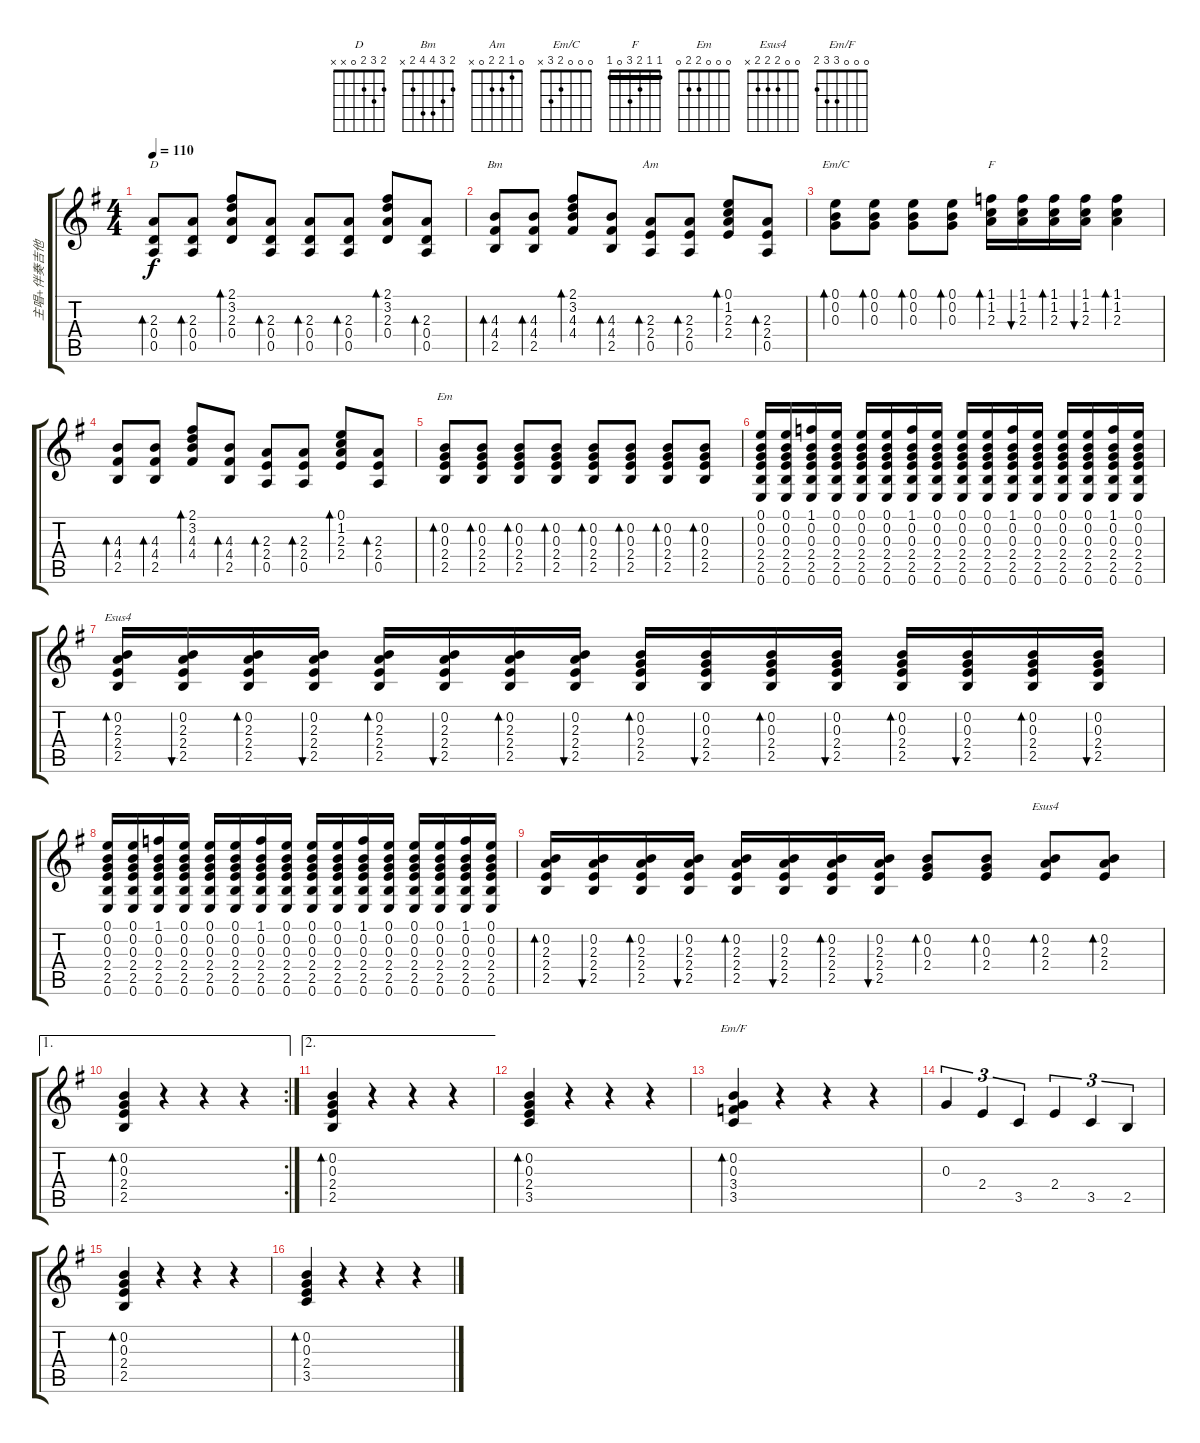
\track ("主唱+伴奏吉他" "主唱+伴奏吉他") {instrument acousticguitarsteel}
\staff {score tabs}
\tuning (E4 B3 G3 D3 A2 E2) {hide}
\chord ("D" 2 3 2 0 x x)
\chord ("Bm" 2 3 4 4 2 x)
\chord ("Am" 0 1 2 2 0 x)
\chord ("Em/C" 0 0 0 2 3 x)
\chord ("F" 1 1 2 3 0 1) {barre 1}
\chord ("Em" 0 0 0 2 2 0)
\chord ("Esus4" 0 0 2 2 2 0)
\chord ("Esus4" 0 0 2 2 2 x)
\chord ("Em/F" 0 0 0 3 3 2)
\ts (4 4)
\tempo 110
\clef g2
\ks g
(2.3 0.4 0.5).8{bd 60 ch "D" dy f} (2.3 0.4 0.5).8{bd 60} (2.1 3.2 2.3 0.4).8{bd 60} (2.3 0.4 0.5).8{bd 60} (2.3 0.4 0.5).8{bd 60} (2.3 0.4 0.5).8{bd 60} (2.1 3.2 2.3 0.4).8{bd 60} (2.3 0.4 0.5).8{bd 60} |
(4.3 4.4 2.5).8{bd 60 ch "Bm"} (4.3 4.4 2.5).8{bd 60} (2.1 3.2 4.3 4.4).8{bd 60} (4.3 4.4 2.5).8{bd 60} (2.3 2.4 0.5).8{bd 60 ch "Am"} (2.3 2.4 0.5).8{bd 60} (0.1 1.2 2.3 2.4).8{bd 60} (2.3 2.4 0.5).8{bd 60} |
(0.1 0.2 0.3).8{bd 60 ch "Em/C"} (0.1 0.2 0.3).8{bd 60} (0.1 0.2 0.3).8{bd 60} (0.1 0.2 0.3).8{bd 60} (1.1 1.2 2.3).16{bd 60 ch "F"} (1.1 1.2 2.3).16{bu 60} (1.1 1.2 2.3).16{bd 60} (1.1 1.2 2.3).16{bu 60} (1.1 1.2 2.3).4{bd 60} |
(4.3 4.4 2.5).8{bd 60} (4.3 4.4 2.5).8{bd 60} (2.1 3.2 4.3 4.4).8{bd 60} (4.3 4.4 2.5).8{bd 60} (2.3 2.4 0.5).8{bd 60} (2.3 2.4 0.5).8{bd 60} (0.1 1.2 2.3 2.4).8{bd 60} (2.3 2.4 0.5).8{bd 60} |
(0.2 0.3 2.4 2.5).8{bd 60 ch "Em"} (0.2 0.3 2.4 2.5).8{bd 60} (0.2 0.3 2.4 2.5).8{bd 60} (0.2 0.3 2.4 2.5).8{bd 60} (0.2 0.3 2.4 2.5).8{bd 60} (0.2 0.3 2.4 2.5).8{bd 60} (0.2 0.3 2.4 2.5).8{bd 60} (0.2 0.3 2.4 2.5).8{bd 60} |
(0.1 0.2 0.3 2.4 2.5 0.6).16 (0.1 0.2 0.3 2.4 2.5 0.6).16 (1.1 0.2 0.3 2.4 2.5 0.6).16 (0.1 0.2 0.3 2.4 2.5 0.6).16 (0.1 0.2 0.3 2.4 2.5 0.6).16 (0.1 0.2 0.3 2.4 2.5 0.6).16 (1.1 0.2 0.3 2.4 2.5 0.6).16 (0.1 0.2 0.3 2.4 2.5 0.6).16 (0.1 0.2 0.3 2.4 2.5 0.6).16 (0.1 0.2 0.3 2.4 2.5 0.6).16 (1.1 0.2 0.3 2.4 2.5 0.6).16 (0.1 0.2 0.3 2.4 2.5 0.6).16 (0.1 0.2 0.3 2.4 2.5 0.6).16 (0.1 0.2 0.3 2.4 2.5 0.6).16 (1.1 0.2 0.3 2.4 2.5 0.6).16 (0.1 0.2 0.3 2.4 2.5 0.6).16 |
(0.2 2.3 2.4 2.5).16{bd 60 ch "Esus4"} (0.2 2.3 2.4 2.5).16{bu 60} (0.2 2.3 2.4 2.5).16{bd 60} (0.2 2.3 2.4 2.5).16{bu 60} (0.2 2.3 2.4 2.5).16{bd 60} (0.2 2.3 2.4 2.5).16{bu 60} (0.2 2.3 2.4 2.5).16{bd 60} (0.2 2.3 2.4 2.5).16{bu 60} (0.2 0.3 2.4 2.5).16{bd 60} (0.2 0.3 2.4 2.5).16{bu 60} (0.2 0.3 2.4 2.5).16{bd 60} (0.2 0.3 2.4 2.5).16{bu 60} (0.2 0.3 2.4 2.5).16{bd 60} (0.2 0.3 2.4 2.5).16{bu 60} (0.2 0.3 2.4 2.5).16{bd 60} (0.2 0.3 2.4 2.5).16{bu 60} |
(0.1 0.2 0.3 2.4 2.5 0.6).16 (0.1 0.2 0.3 2.4 2.5 0.6).16 (1.1 0.2 0.3 2.4 2.5 0.6).16 (0.1 0.2 0.3 2.4 2.5 0.6).16 (0.1 0.2 0.3 2.4 2.5 0.6).16 (0.1 0.2 0.3 2.4 2.5 0.6).16 (1.1 0.2 0.3 2.4 2.5 0.6).16 (0.1 0.2 0.3 2.4 2.5 0.6).16 (0.1 0.2 0.3 2.4 2.5 0.6).16 (0.1 0.2 0.3 2.4 2.5 0.6).16 (1.1 0.2 0.3 2.4 2.5 0.6).16 (0.1 0.2 0.3 2.4 2.5 0.6).16 (0.1 0.2 0.3 2.4 2.5 0.6).16 (0.1 0.2 0.3 2.4 2.5 0.6).16 (1.1 0.2 0.3 2.4 2.5 0.6).16 (0.1 0.2 0.3 2.4 2.5 0.6).16 |
(0.2 2.3 2.4 2.5).16{bd 60} (0.2 2.3 2.4 2.5).16{bu 60} (0.2 2.3 2.4 2.5).16{bd 60} (0.2 2.3 2.4 2.5).16{bu 60} (0.2 2.3 2.4 2.5).16{bd 60} (0.2 2.3 2.4 2.5).16{bu 60} (0.2 2.3 2.4 2.5).16{bd 60} (0.2 2.3 2.4 2.5).16{bu 60} (0.2 0.3 2.4).8{bd 60} (0.2 0.3 2.4).8{bd 60} (0.2 2.3 2.4).8{bd 60 ch "Esus4"} (0.2 2.3 2.4).8{bd 60} |
\ae 1
\rc 2
(0.2 0.3 2.4 2.5).4{bd 480} r.4 r.4 r.4 |
\ae 2
(0.2 0.3 2.4 2.5).4{bd 480} r.4 r.4 r.4 |
(0.2 0.3 2.4 3.5).4{bd 480} r.4 r.4 r.4 |
(0.2 0.3 3.4 3.5).4{bd 480 ch "Em/F"} r.4 r.4 r.4 |
0.3.4{tu (3 2)} 2.4.4{tu (3 2)} 3.5.4{tu (3 2)} 2.4.4{tu (3 2)} 3.5.4{tu (3 2)} 2.5.4{tu (3 2)} |
(0.2 0.3 2.4 2.5).4{bd 480} r.4 r.4 r.4 |
(0.2 0.3 2.4 3.5).4{bd 480} r.4 r.4 r.4
